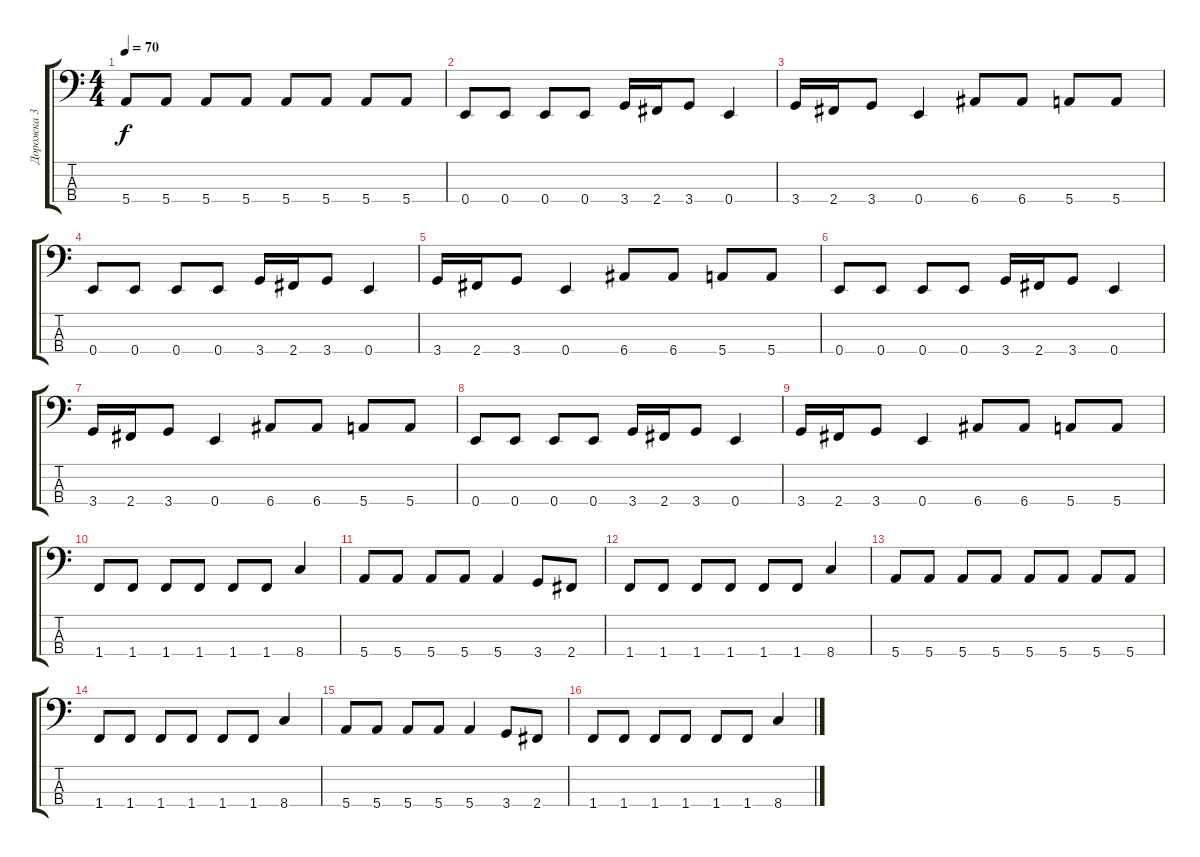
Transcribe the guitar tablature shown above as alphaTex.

\track ("Дорожка 3" "Дорожка 3") {instrument electricbassfinger}
\staff {score tabs}
\tuning (G2 D2 A1 E1) {hide}
\ts (4 4)
\tempo 70
\clef f4
\ks c
5.4.8{dy f} 5.4.8 5.4.8 5.4.8 5.4.8 5.4.8 5.4.8 5.4.8 |
0.4.8 0.4.8 0.4.8 0.4.8 3.4.16 2.4.16 3.4.8 0.4.4 |
3.4.16 2.4.16 3.4.8 0.4.4 6.4.8 6.4.8 5.4.8 5.4.8 |
0.4.8 0.4.8 0.4.8 0.4.8 3.4.16 2.4.16 3.4.8 0.4.4 |
3.4.16 2.4.16 3.4.8 0.4.4 6.4.8 6.4.8 5.4.8 5.4.8 |
0.4.8 0.4.8 0.4.8 0.4.8 3.4.16 2.4.16 3.4.8 0.4.4 |
3.4.16 2.4.16 3.4.8 0.4.4 6.4.8 6.4.8 5.4.8 5.4.8 |
0.4.8 0.4.8 0.4.8 0.4.8 3.4.16 2.4.16 3.4.8 0.4.4 |
3.4.16 2.4.16 3.4.8 0.4.4 6.4.8 6.4.8 5.4.8 5.4.8 |
1.4.8 1.4.8 1.4.8 1.4.8 1.4.8 1.4.8 8.4.4 |
5.4.8 5.4.8 5.4.8 5.4.8 5.4.4 3.4.8 2.4.8 |
1.4.8 1.4.8 1.4.8 1.4.8 1.4.8 1.4.8 8.4.4 |
5.4.8 5.4.8 5.4.8 5.4.8 5.4.8 5.4.8 5.4.8 5.4.8 |
1.4.8 1.4.8 1.4.8 1.4.8 1.4.8 1.4.8 8.4.4 |
5.4.8 5.4.8 5.4.8 5.4.8 5.4.4 3.4.8 2.4.8 |
1.4.8 1.4.8 1.4.8 1.4.8 1.4.8 1.4.8 8.4.4
